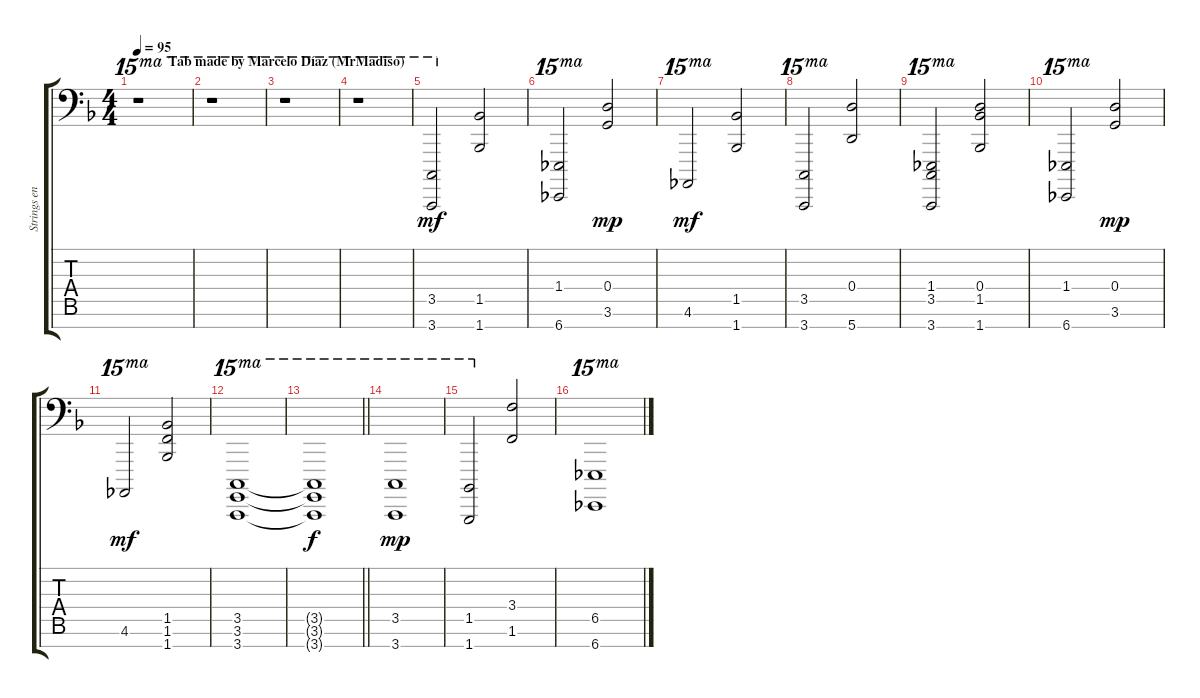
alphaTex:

\track ("Strings ensemble" "Strings en") {instrument stringensemble2}
\staff {score tabs}
\tuning (E4 B3 G3 D3 A2 E2 A1) {hide}
\ts (4 4)
\section ("" "          Tab made by Marcelo Díaz (MrMadiso)")
\tempo 95
\clef f4
\ks f
r.1{ot 15ma dy mf instrument stringensemble2} |
r.1{ot 15ma} |
r.1{ot 15ma} |
r.1{ot 15ma} |
(3.5 3.7).2{ot 15ma} (1.5 1.7).2 |
(1.4 6.7).2{ot 15ma} (0.4 3.6).2{dy mp} |
4.6.2{ot 15ma dy mf} (1.5 1.7).2 |
(3.5 3.7).2{ot 15ma} (0.4 5.7).2 |
(1.4 3.5 3.7).2{ot 15ma} (0.4 1.5 1.7).2 |
(1.4 6.7).2{ot 15ma} (0.4 3.6).2{dy mp} |
4.6.2{ot 15ma dy mf} (1.5 1.6 1.7).2 |
(3.5 3.6 3.7).1{ot 15ma} |
\barLineRight lightlight
(3.5{t} 3.6{t} 3.7{t}).1{ot 15ma dy f} |
(3.5 3.7).1{ot 15ma dy mp} |
(1.5 1.7).2{ot 15ma} (3.4 1.6).2 |
(6.5 6.7).1{ot 15ma}
